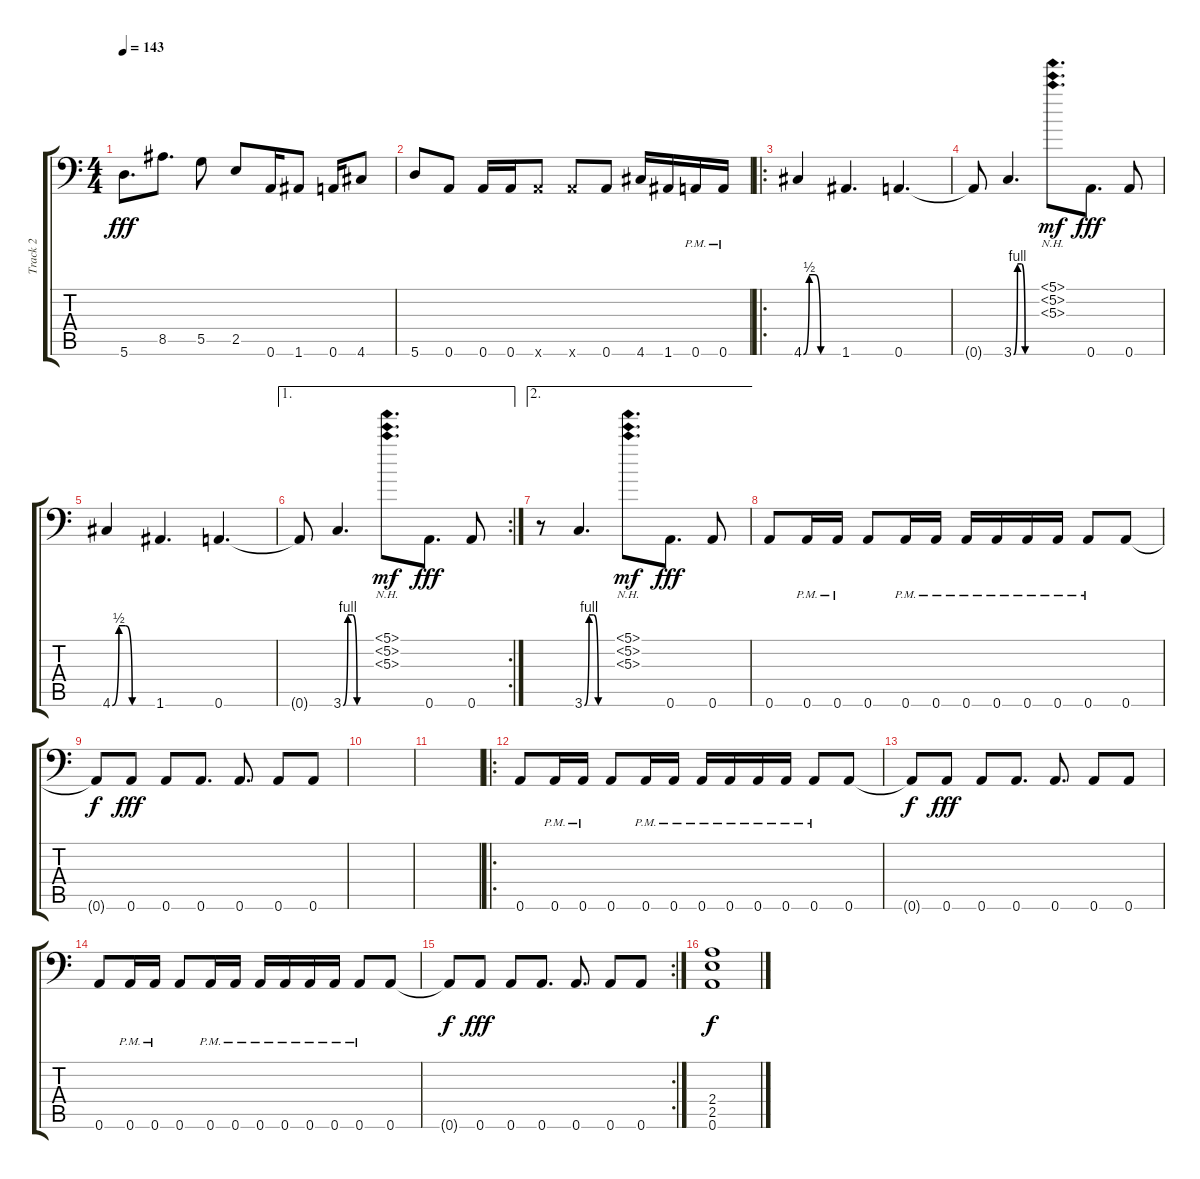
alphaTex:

\track ("Track 2" "Track 2") {instrument distortionguitar}
\staff {score tabs}
\tuning (A3 E3 C3 G2 D2 A1) {hide}
\ts (4 4)
\tempo 143
\clef f4
\ks c
5.6.8{d dy fff} 8.5.8{d} 5.5.8 2.5.8 0.6.16 1.6.8 0.6.16 4.6.8 |
5.6.8 0.6.8 0.6.16 0.6.16 0.6{x}.8 0.6{x}.8 0.6.8 4.6.16 1.6.16 0.6{pm}.16 0.6{pm}.16 |
\ro
4.6{be (custom 0 0 10 2 20 2 30 0 60 0)}.4 1.6.4{d} 0.6.4{d} |
0.6{t}.8 3.6{be (custom 0 0 10 4 20 4 30 0 60 0)}.4{d} (5.1{nh} 5.2{nh} 5.3{nh}).8{d dy mf} 0.6.8{d dy fff} 0.6.8 |
4.6{be (custom 0 0 10 2 20 2 30 0 60 0)}.4 1.6.4{d} 0.6.4{d} |
\ae 1
\rc 2
0.6{t}.8 3.6{be (custom 0 0 10 4 20 4 30 0 60 0)}.4{d} (5.1{nh} 5.2{nh} 5.3{nh}).8{d dy mf} 0.6.8{d dy fff} 0.6.8 |
\ae 2
r.8 3.6{be (custom 0 0 10 4 20 4 30 0 60 0)}.4{d} (5.1{nh} 5.2{nh} 5.3{nh}).8{d dy mf} 0.6.8{d dy fff} 0.6.8 |
0.6.8 0.6{pm}.16 0.6{pm}.16 0.6.8 0.6{pm}.16 0.6{pm}.16 0.6{pm}.16 0.6{pm}.16 0.6{pm}.16 0.6{pm}.16 0.6{pm}.8 0.6.8 |
0.6{t}.8{dy f} 0.6.8{dy fff} 0.6.8 0.6.8{d} 0.6.8{d} 0.6.8 0.6.8 |
|
|
\ro
0.6.8 0.6{pm}.16 0.6{pm}.16 0.6.8 0.6{pm}.16 0.6{pm}.16 0.6{pm}.16 0.6{pm}.16 0.6{pm}.16 0.6{pm}.16 0.6{pm}.8 0.6.8 |
0.6{t}.8{dy f} 0.6.8{dy fff} 0.6.8 0.6.8{d} 0.6.8{d} 0.6.8 0.6.8 |
0.6.8 0.6{pm}.16 0.6{pm}.16 0.6.8 0.6{pm}.16 0.6{pm}.16 0.6{pm}.16 0.6{pm}.16 0.6{pm}.16 0.6{pm}.16 0.6{pm}.8 0.6.8 |
\rc 2
0.6{t}.8{dy f} 0.6.8{dy fff} 0.6.8 0.6.8{d} 0.6.8{d} 0.6.8 0.6.8 |
(2.4 2.5 0.6).1{dy f}
